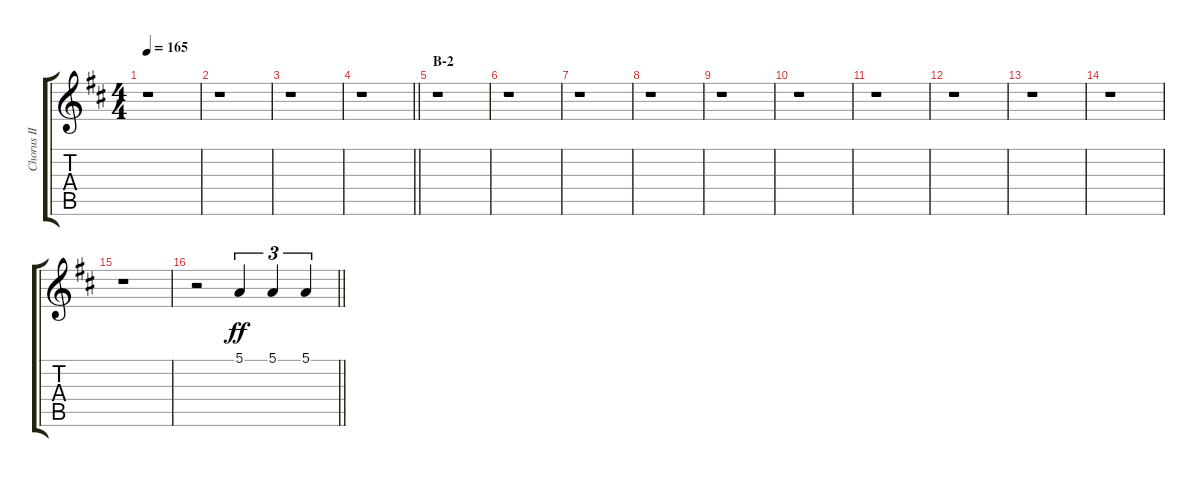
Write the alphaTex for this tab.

\track ("Chorus II" "Chorus II") {instrument voiceoohs}
\staff {score tabs}
\tuning (E4 B3 G3 D3 A2 E2) {hide}
\ts (4 4)
\tempo 165
\clef g2
\ks d
r.1{dy ff} |
r.1 |
r.1 |
\barLineRight lightlight
r.1 |
\section ("" "B-2")
r.1 |
r.1 |
r.1 |
r.1 |
r.1 |
r.1 |
r.1 |
r.1 |
r.1 |
r.1 |
r.1 |
\barLineRight lightlight
r.2 5.1.4{tu (3 2)} 5.1.4{tu (3 2)} 5.1.4{tu (3 2)}
